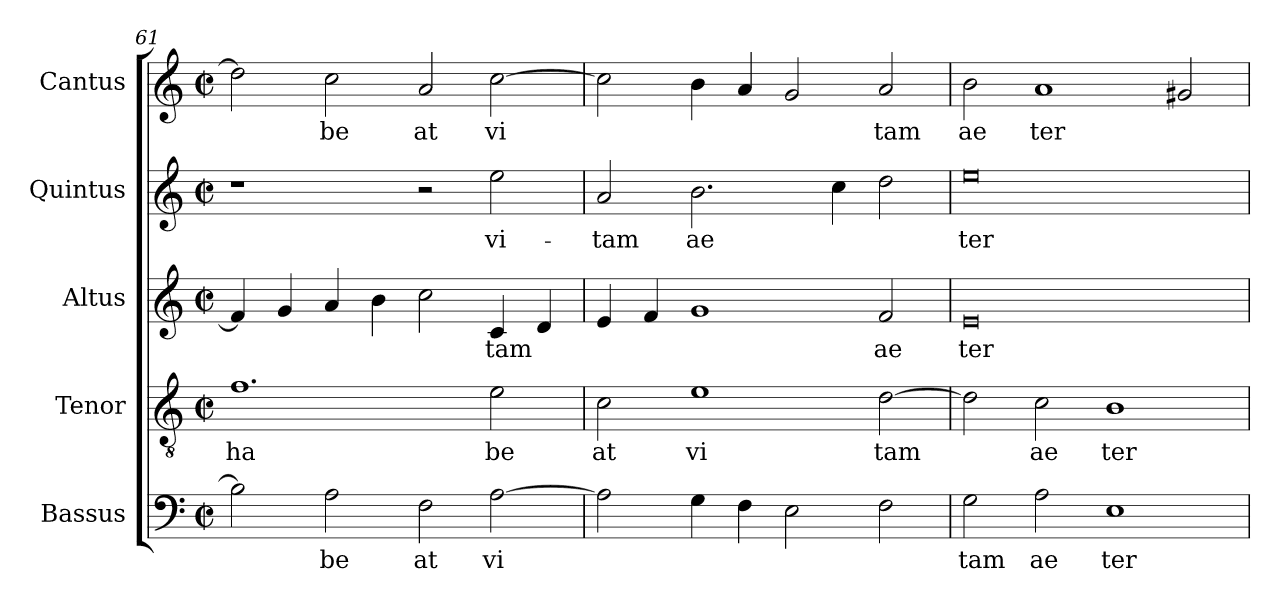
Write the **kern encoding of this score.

**kern	**text	**kern	**text	**kern	**text	**kern	**text	**kern	**text
*part5	*part5	*part4	*part4	*part3	*part3	*part2	*part2	*part1	*part1
*staff5	*staff5	*staff4	*staff4	*staff3	*staff3	*staff2	*staff2	*staff1	*staff1
*I"Bassus	*	*I"Tenor	*	*I"Altus	*	*I"Quintus	*	*I"Cantus	*
*clefF4	*	*clefGv2	*	*clefG2	*	*clefG2	*	*clefG2	*
*k[]	*	*k[]	*	*k[]	*	*k[]	*	*k[]	*
*C:	*	*C:	*	*C:	*	*C:	*	*C:	*
*M2/2	*	*M2/2	*	*M2/2	*	*M2/2	*	*M2/2	*
*met(c|)	*	*met(c|)	*	*met(c|)	*	*met(c|)	*	*met(c|)	*
=61	=61	=61	=61	=61	=61	=61	=61	=61	=61
!	!LO:LY:b:cj	!	!LO:LY:b:cj	!	!LO:LY:b:cj	!	!	!	!LO:LY:b:cj
2B-\]	.	1.f	ha	4f/]	.	1r	.	2dd\]	.
!	!	!	!	!	!LO:LY:b:cj	!	!	!	!
.	.	.	.	4g/	.	.	.	.	.
!	!LO:LY:b:cj	!	!	!	!LO:LY:b:cj	!	!	!	!LO:LY:b:cj
2A\	be	.	.	4a/	.	.	.	2cc\	be
!	!	!	!	!	!LO:LY:b:cj	!	!	!	!
.	.	.	.	4b\	.	.	.	.	.
!	!LO:LY:b:cj	!	!	!	!LO:LY:b:cj	!	!	!	!LO:LY:b:cj
2F\	at	.	.	2cc\	.	2r	.	2a/	at
!	!LO:LY:b:cj	!	!LO:LY:b:cj	!	!LO:LY:b:cj	!	!LO:LY:b:cj	!	!LO:LY:b:cj
[>2A\	vi	2e\	be	4c/	tam	2ee\	vi-	[>2cc\	vi
!	!	!	!	!	!LO:LY:b:cj	!	!	!	!
.	.	.	.	4d/	.	.	.	.	.
=62	=62	=62	=62	=62	=62	=62	=62	=62	=62
!	!LO:LY:b:cj	!	!LO:LY:b:cj	!	!LO:LY:b:cj	!	!LO:LY:b:cj	!	!LO:LY:b:cj
2A\]	.	2c\	at	4e/	.	2a/	-tam	2cc\]	.
!	!	!	!	!	!LO:LY:b:cj	!	!	!	!
.	.	.	.	4f/	.	.	.	.	.
!	!LO:LY:b:cj	!	!LO:LY:b:cj	!	!LO:LY:b:cj	!	!LO:LY:b:cj	!	!LO:LY:b:cj
4G\	.	1e	vi	1g	.	2.b\	ae-	4b\	.
!	!LO:LY:b:cj	!	!	!	!	!	!	!	!LO:LY:b:cj
4F\	.	.	.	.	.	.	.	4a/	.
!	!LO:LY:b:cj	!	!	!	!	!	!	!	!LO:LY:b:cj
2E\	.	.	.	.	.	.	.	2g/	.
!	!	!	!	!	!	!	!LO:LY:b:cj	!	!
.	.	.	.	.	.	4cc\	--	.	.
!	!LO:LY:b:cj	!	!LO:LY:b:cj	!	!LO:LY:b:cj	!	!LO:LY:b:cj	!	!LO:LY:b:cj
2F\	.	[>2d\	tam	2f/	ae	2dd\	--	2a/	tam
=63	=63	=63	=63	=63	=63	=63	=63	=63	=63
!	!LO:LY:b:cj	!	!LO:LY:b:cj	!	!LO:LY:b:cj	!	!LO:LY:b:cj	!	!LO:LY:b:cj
2G\	tam	2d\]	.	0e	ter	0ee	-ter-	2b\	ae
!	!LO:LY:b:cj	!	!LO:LY:b:cj	!	!	!	!	!	!LO:LY:b:cj
2A\	ae	2c\	ae	.	.	.	.	1a	ter
!	!LO:LY:b:cj	!	!LO:LY:b:cj	!	!	!	!	!	!
1E	ter	1B	ter	.	.	.	.	.	.
!	!	!	!	!	!	!	!	!	!LO:LY:b:cj
.	.	.	.	.	.	.	.	2g#/	.
=	=	=	=	=	=	=	=	=	=
*-	*-	*-	*-	*-	*-	*-	*-	*-	*-
